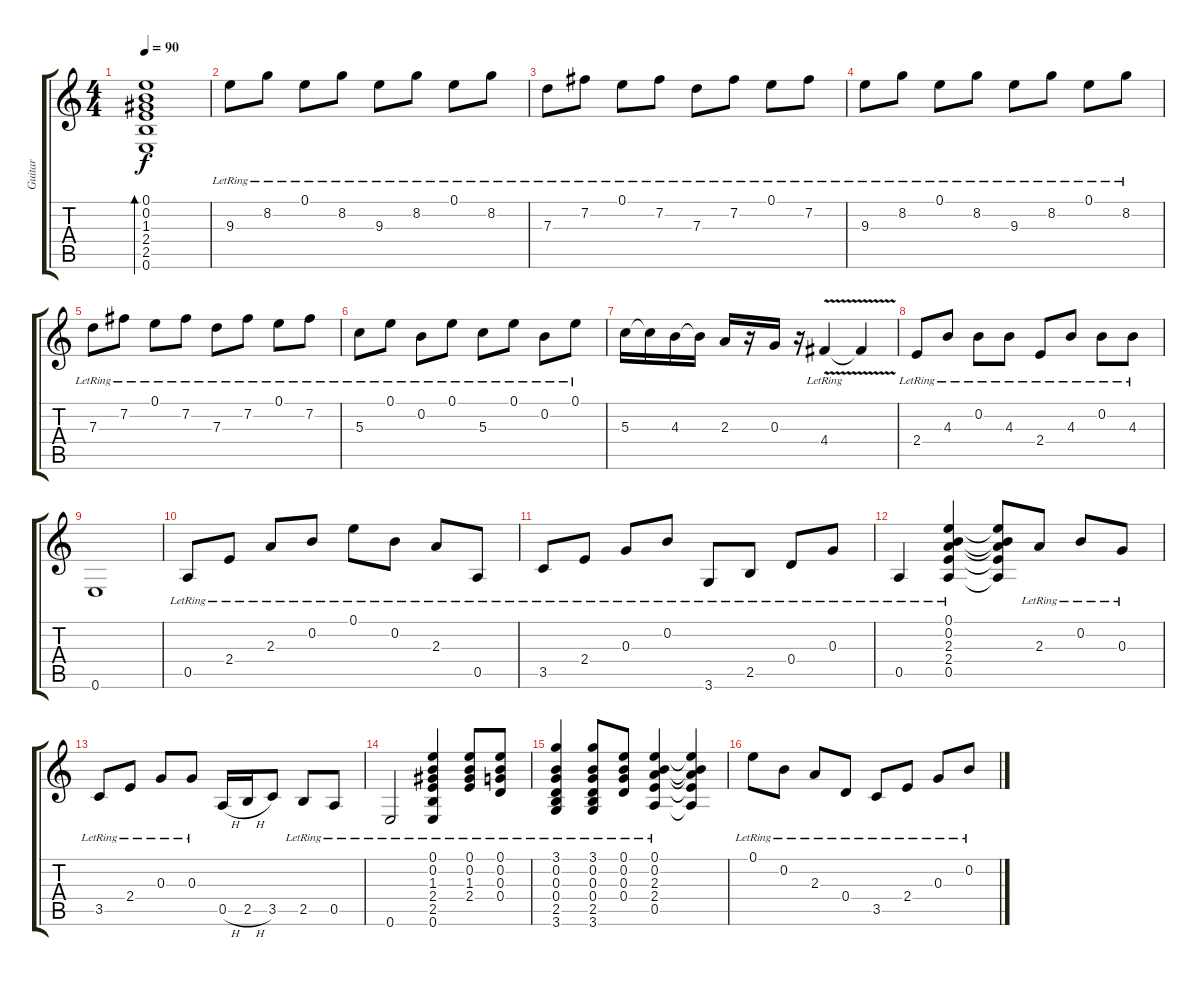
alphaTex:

\track ("Guitar" "Guitar") {instrument electricguitarjazz}
\staff {score tabs}
\tuning (E4 B3 G3 D3 A2 E2) {hide}
\ts (4 4)
\tempo 90
\clef g2
\ks c
(0.1 0.2 1.3 2.4 2.5 0.6).1{bd 240 dy f instrument electricguitarjazz} |
9.3{lr}.8 8.2{lr}.8 0.1{lr}.8 8.2{lr}.8 9.3{lr}.8 8.2{lr}.8 0.1{lr}.8 8.2{lr}.8 |
7.3{lr}.8 7.2{lr}.8 0.1{lr}.8 7.2{lr}.8 7.3{lr}.8 7.2{lr}.8 0.1{lr}.8 7.2{lr}.8 |
9.3{lr}.8 8.2{lr}.8 0.1{lr}.8 8.2{lr}.8 9.3{lr}.8 8.2{lr}.8 0.1{lr}.8 8.2{lr}.8 |
7.3{lr}.8 7.2{lr}.8 0.1{lr}.8 7.2{lr}.8 7.3{lr}.8 7.2{lr}.8 0.1{lr}.8 7.2{lr}.8 |
5.3{lr}.8 0.1{lr}.8 0.2{lr}.8 0.1{lr}.8 5.3{lr}.8 0.1{lr}.8 0.2{lr}.8 0.1{lr}.8 |
5.3.16 5.3{t}.16 4.3.16 4.3{t}.16 2.3.16 r.16 0.3.16 r.16 4.4{v lr}.4 4.4{t}.4 |
2.4{lr}.8 4.3{lr}.8 0.2{lr}.8 4.3{lr}.8 2.4{lr}.8 4.3{lr}.8 0.2{lr}.8 4.3{lr}.8 |
0.6.1 |
0.5{lr}.8 2.4{lr}.8 2.3{lr}.8 0.2{lr}.8 0.1{lr}.8 0.2{lr}.8 2.3{lr}.8 0.5{lr}.8 |
3.5{lr}.8 2.4{lr}.8 0.3{lr}.8 0.2{lr}.8 3.6{lr}.8 2.5{lr}.8 0.4{lr}.8 0.3{lr}.8 |
0.5{lr}.4 (0.1{lr} 0.2{lr} 2.3{lr} 2.4{lr} 0.5{lr}).4 (0.1{t} 0.2{t} 2.3{t} 2.4{t} 0.5{t}).8 2.3{lr}.8 0.2{lr}.8 0.3{lr}.8 |
3.5{lr}.8 2.4{lr}.8 0.3{lr}.8 0.3{lr}.8 0.5{h}.16 2.5{h}.16 3.5.8 2.5{lr}.8 0.5{lr}.8 |
0.6{lr}.2 (0.1{lr} 0.2{lr} 1.3{lr} 2.4{lr} 2.5{lr} 0.6{lr}).4 (0.1{lr} 0.2{lr} 1.3{lr} 2.4{lr}).8 (0.1{lr} 0.2{lr} 0.3{lr} 0.4{lr}).8 |
(3.1{lr} 0.2{lr} 0.3{lr} 0.4{lr} 2.5{lr} 3.6{lr}).4 (3.1{lr} 0.2{lr} 0.3{lr} 0.4{lr} 2.5{lr} 3.6{lr}).8 (0.1{lr} 0.2{lr} 0.3{lr} 0.4{lr}).8 (0.1{lr} 0.2{lr} 2.3{lr} 2.4{lr} 0.5{lr}).4 (0.1{t} 0.2{t} 2.3{t} 2.4{t} 0.5{t}).4 |
0.1{lr}.8 0.2{lr}.8 2.3{lr}.8 0.4{lr}.8 3.5{lr}.8 2.4{lr}.8 0.3{lr}.8 0.2{lr}.8
